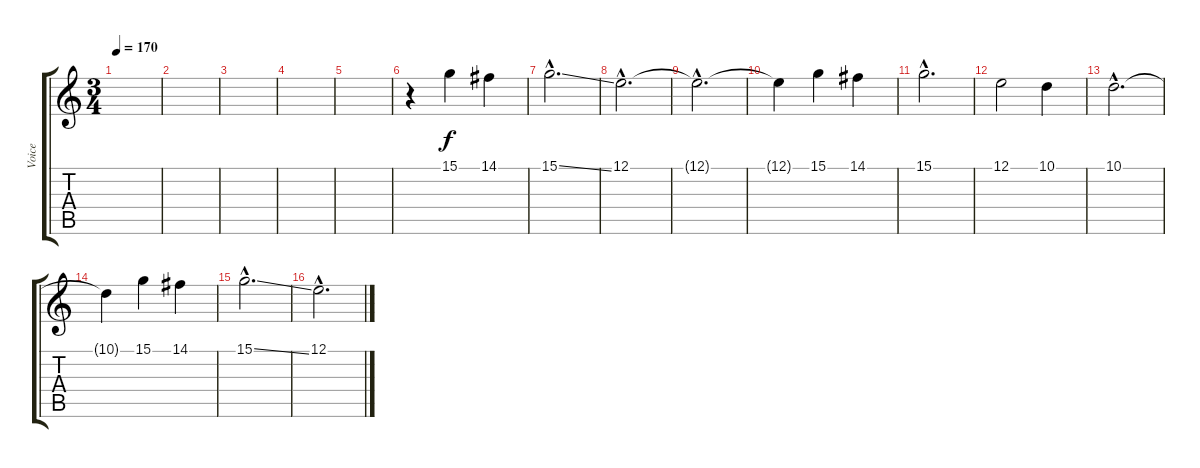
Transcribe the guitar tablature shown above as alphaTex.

\track ("Voice" "Voice") {instrument trumpet}
\staff {score tabs}
\tuning (E4 B3 G3 D3 A2 E2) {hide}
\ts (3 4)
\tempo 170
\clef g2
\ks c
|
|
|
|
|
r.4 15.1.4 14.1.4 |
15.1{ss hac}.2{d} |
12.1{hac}.2{d} |
12.1{hac t}.2{d} |
12.1{t}.4 15.1.4 14.1.4 |
15.1{hac}.2{d} |
12.1.2 10.1.4 |
10.1{hac}.2{d} |
10.1{t}.4 15.1.4 14.1.4 |
15.1{ss hac}.2{d} |
12.1{hac}.2{d}
